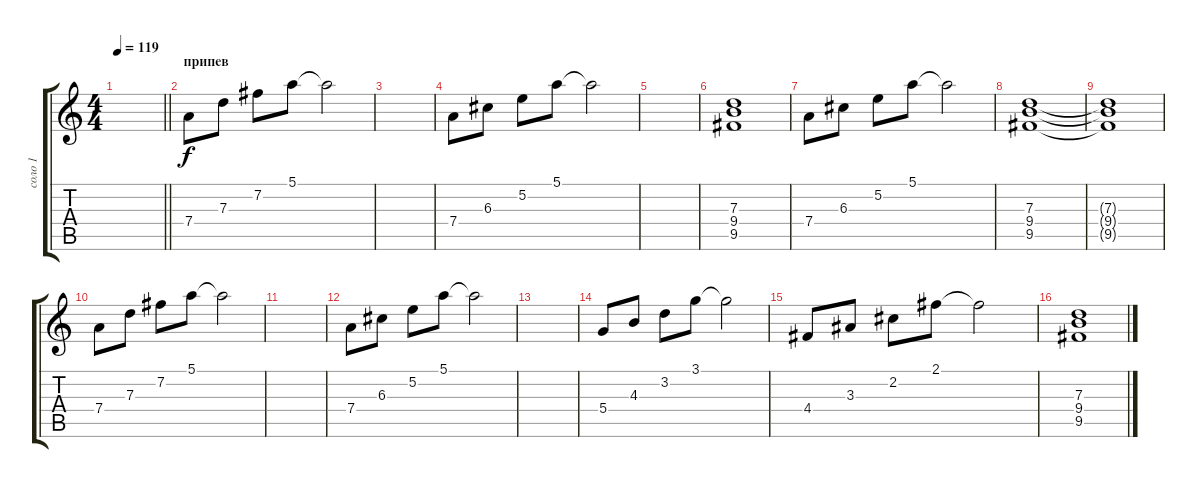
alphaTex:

\track ("соло 1" "соло 1") {instrument overdrivenguitar}
\staff {score tabs}
\tuning (E4 B3 G3 D3 A2 E2) {hide}
\ts (4 4)
\tempo 119
\clef g2
\barLineRight lightlight
\ks c
|
\section ("" "припев")
7.4.8 7.3.8 7.2.8 5.1.8 5.1{t}.2 |
|
7.4.8 6.3.8 5.2.8 5.1.8 5.1{t}.2 |
|
(7.3 9.4 9.5).1 |
7.4.8 6.3.8 5.2.8 5.1.8 5.1{t}.2 |
(7.3 9.4 9.5).1 |
(7.3{t} 9.4{t} 9.5{t}).1 |
7.4.8 7.3.8 7.2.8 5.1.8 5.1{t}.2 |
|
7.4.8 6.3.8 5.2.8 5.1.8 5.1{t}.2 |
|
5.4.8 4.3.8 3.2.8 3.1.8 3.1{t}.2 |
4.4.8 3.3.8 2.2.8 2.1.8 2.1{t}.2 |
(7.3 9.4 9.5).1
